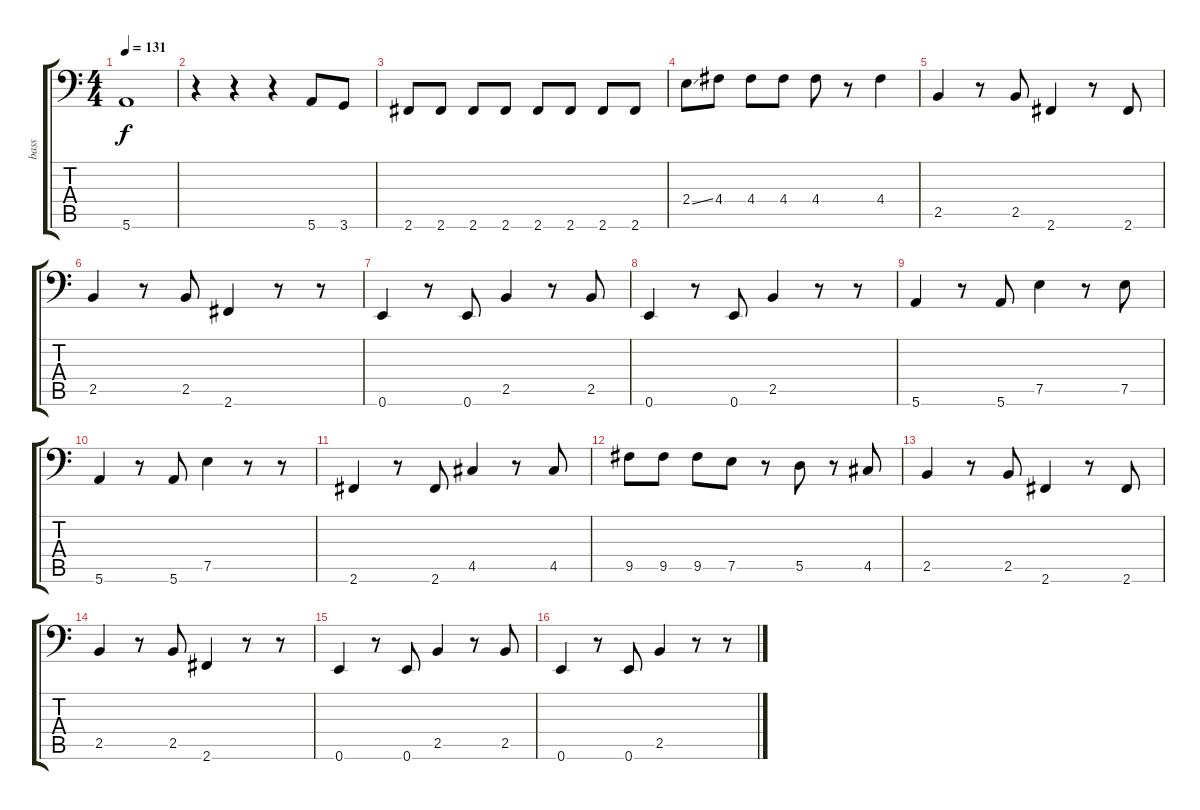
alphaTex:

\track ("bass" "bass") {instrument electricbassfinger}
\staff {score tabs}
\tuning (E4 B3 G2 D2 A1 E1) {hide}
\ts (4 4)
\tempo 131
\clef f4
\ks c
5.6.1{dy f} |
r.4 r.4 r.4 5.6.8 3.6.8 |
2.6.8 2.6.8 2.6.8 2.6.8 2.6.8 2.6.8 2.6.8 2.6.8 |
2.4{ss}.8 4.4.8 4.4.8 4.4.8 4.4.8 r.8 4.4.4 |
2.5.4 r.8 2.5.8 2.6.4 r.8 2.6.8 |
2.5.4 r.8 2.5.8 2.6.4 r.8 r.8 |
0.6.4 r.8 0.6.8 2.5.4 r.8 2.5.8 |
0.6.4 r.8 0.6.8 2.5.4 r.8 r.8 |
5.6.4 r.8 5.6.8 7.5.4 r.8 7.5.8 |
5.6.4 r.8 5.6.8 7.5.4 r.8 r.8 |
2.6.4 r.8 2.6.8 4.5.4 r.8 4.5.8 |
9.5.8 9.5.8 9.5.8 7.5.8 r.8 5.5.8 r.8 4.5.8 |
2.5.4 r.8 2.5.8 2.6.4 r.8 2.6.8 |
2.5.4 r.8 2.5.8 2.6.4 r.8 r.8 |
0.6.4 r.8 0.6.8 2.5.4 r.8 2.5.8 |
0.6.4 r.8 0.6.8 2.5.4 r.8 r.8
